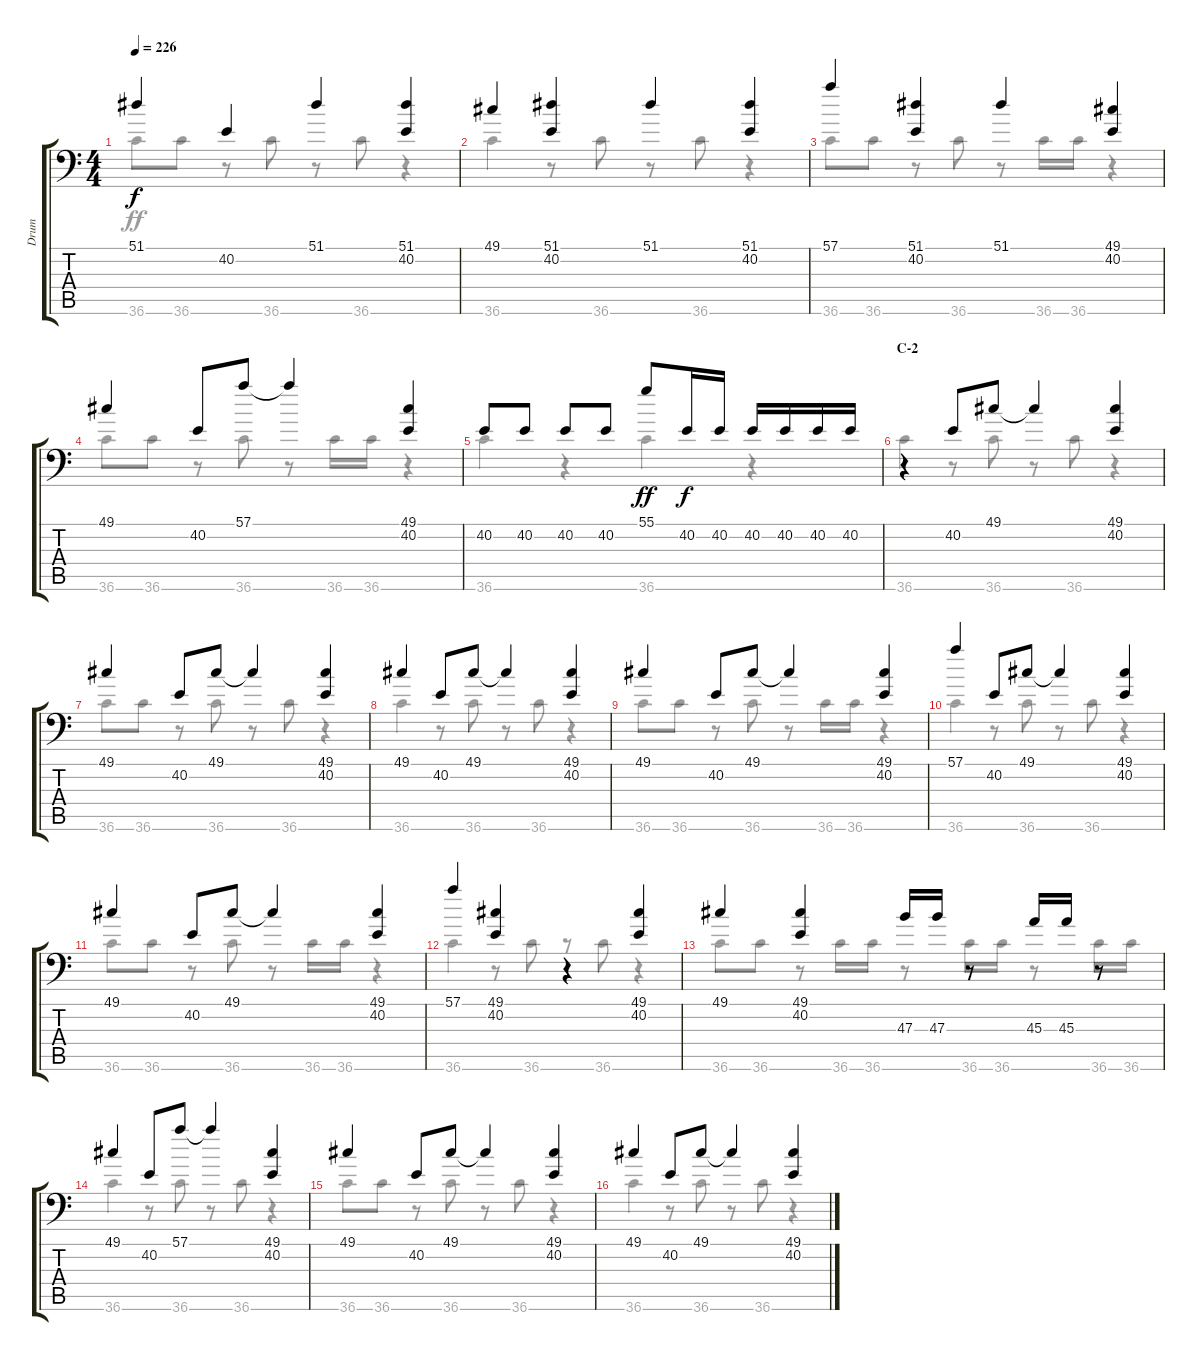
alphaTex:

\track ("Drum" "Drum") {instrument acousticgrandpiano}
\staff {score tabs}
\tuning (C-1 C-1 C-1 C-1 C-1 C-1) {hide}
\voice
\ts (4 4)
\tempo 226
\clef f4
\ks c
51.1.4{dy f} 40.2.4 51.1.4 (51.1 40.2).4 |
49.1.4 (51.1 40.2).4 51.1.4 (51.1 40.2).4 |
57.1.4 (51.1 40.2).4 51.1.4 (49.1 40.2).4 |
49.1.4 40.2.8 57.1.8 57.1{t}.4 (49.1 40.2).4 |
40.2.8 40.2.8 40.2.8 40.2.8 55.1.8{dy ff} 40.2.16{dy f} 40.2.16 40.2.16 40.2.16 40.2.16 40.2.16 |
\section ("" "C-2")
r.4 40.2.8 49.1.8 49.1{t}.4 (49.1 40.2).4 |
49.1.4 40.2.8 49.1.8 49.1{t}.4 (49.1 40.2).4 |
49.1.4 40.2.8 49.1.8 49.1{t}.4 (49.1 40.2).4 |
49.1.4 40.2.8 49.1.8 49.1{t}.4 (49.1 40.2).4 |
57.1.4 40.2.8 49.1.8 49.1{t}.4 (49.1 40.2).4 |
49.1.4 40.2.8 49.1.8 49.1{t}.4 (49.1 40.2).4 |
57.1.4 (49.1 40.2).4 r.4 (49.1 40.2).4 |
49.1.4 (49.1 40.2).4 47.3.16 47.3.16 r.8 45.3.16 45.3.16 r.8 |
49.1.4 40.2.8 57.1.8 57.1{t}.4 (49.1 40.2).4 |
49.1.4 40.2.8 49.1.8 49.1{t}.4 (49.1 40.2).4 |
49.1.4 40.2.8 49.1.8 49.1{t}.4 (49.1 40.2).4
\voice
\clef f4
\ottava regular
\simile none
\ks c
36.6.8{dy ff} 36.6.8 r.8 36.6.8 r.8 36.6.8 r.4 |
36.6.4 r.8 36.6.8 r.8 36.6.8 r.4 |
36.6.8 36.6.8 r.8 36.6.8 r.8 36.6.16 36.6.16 r.4 |
36.6.8 36.6.8 r.8 36.6.8 r.8 36.6.16 36.6.16 r.4 |
36.6.4 r.4 36.6.4 r.4 |
36.6.4 r.8 36.6.8 r.8 36.6.8 r.4 |
36.6.8 36.6.8 r.8 36.6.8 r.8 36.6.8 r.4 |
36.6.4 r.8 36.6.8 r.8 36.6.8 r.4 |
36.6.8 36.6.8 r.8 36.6.8 r.8 36.6.16 36.6.16 r.4 |
36.6.4 r.8 36.6.8 r.8 36.6.8 r.4 |
36.6.8 36.6.8 r.8 36.6.8 r.8 36.6.16 36.6.16 r.4 |
36.6.4 r.8 36.6.8 r.8 36.6.8 r.4 |
36.6.8 36.6.8 r.8 36.6.16 36.6.16 r.8 36.6.16 36.6.16 r.8 36.6.16 36.6.16 |
36.6.4 r.8 36.6.8 r.8 36.6.8 r.4 |
36.6.8 36.6.8 r.8 36.6.8 r.8 36.6.8 r.4 |
36.6.4 r.8 36.6.8 r.8 36.6.8 r.4
